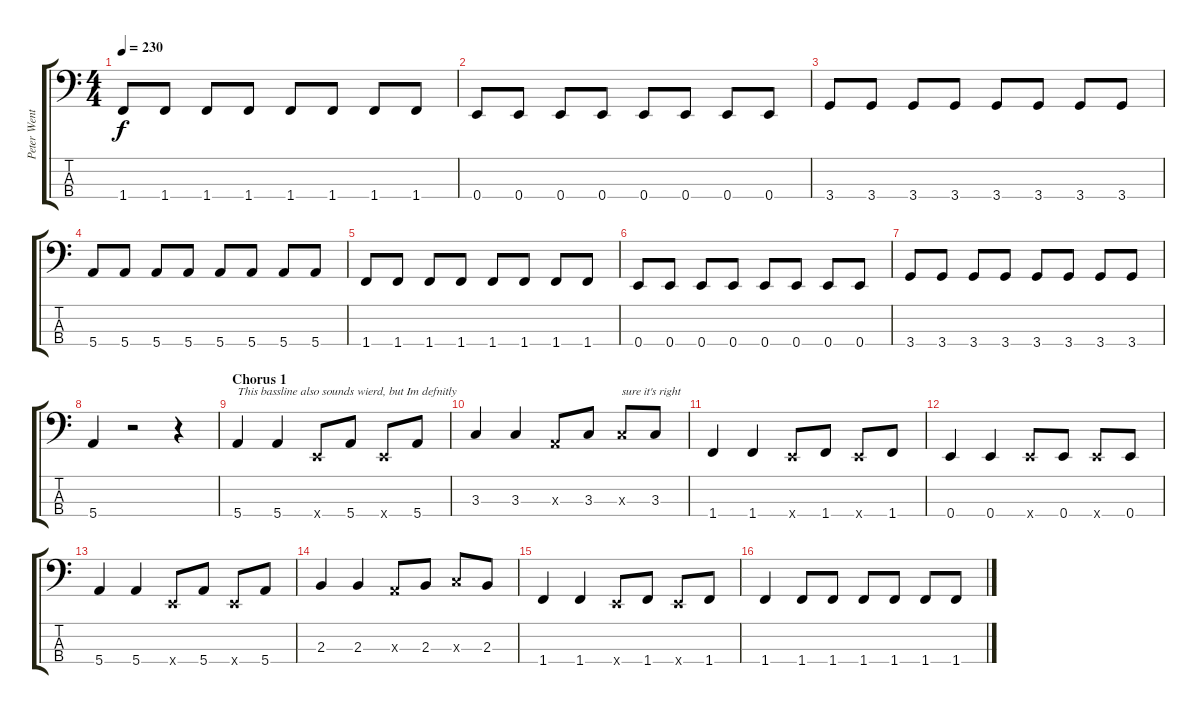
\track ("Peter Wentz (Bass)" "Peter Went") {instrument electricbasspick}
\staff {score tabs}
\tuning (G2 D2 A1 E1) {hide}
\ts (4 4)
\tempo 230
\clef f4
\ks c
1.4.8{dy f} 1.4.8 1.4.8 1.4.8 1.4.8 1.4.8 1.4.8 1.4.8 |
0.4.8 0.4.8 0.4.8 0.4.8 0.4.8 0.4.8 0.4.8 0.4.8 |
3.4.8 3.4.8 3.4.8 3.4.8 3.4.8 3.4.8 3.4.8 3.4.8 |
5.4.8 5.4.8 5.4.8 5.4.8 5.4.8 5.4.8 5.4.8 5.4.8 |
1.4.8 1.4.8 1.4.8 1.4.8 1.4.8 1.4.8 1.4.8 1.4.8 |
0.4.8 0.4.8 0.4.8 0.4.8 0.4.8 0.4.8 0.4.8 0.4.8 |
3.4.8 3.4.8 3.4.8 3.4.8 3.4.8 3.4.8 3.4.8 3.4.8 |
5.4.4 r.2 r.4 |
\section ("" "Chorus 1")
5.4.4{txt "This bassline also sounds wierd, but Im defnitly"} 5.4.4 0.4{x}.8 5.4.8 0.4{x}.8 5.4.8 |
3.3.4 3.3.4 0.3{x}.8 3.3.8 3.3{x}.8{txt "sure it's right"} 3.3.8 |
1.4.4 1.4.4 0.4{x}.8 1.4.8 0.4{x}.8 1.4.8 |
0.4.4 0.4.4 0.4{x}.8 0.4.8 0.4{x}.8 0.4.8 |
5.4.4 5.4.4 0.4{x}.8 5.4.8 0.4{x}.8 5.4.8 |
2.3.4 2.3.4 0.3{x}.8 2.3.8 3.3{x}.8 2.3.8 |
1.4.4 1.4.4 0.4{x}.8 1.4.8 0.4{x}.8 1.4.8 |
1.4.4 1.4.8 1.4.8 1.4.8 1.4.8 1.4.8 1.4.8
